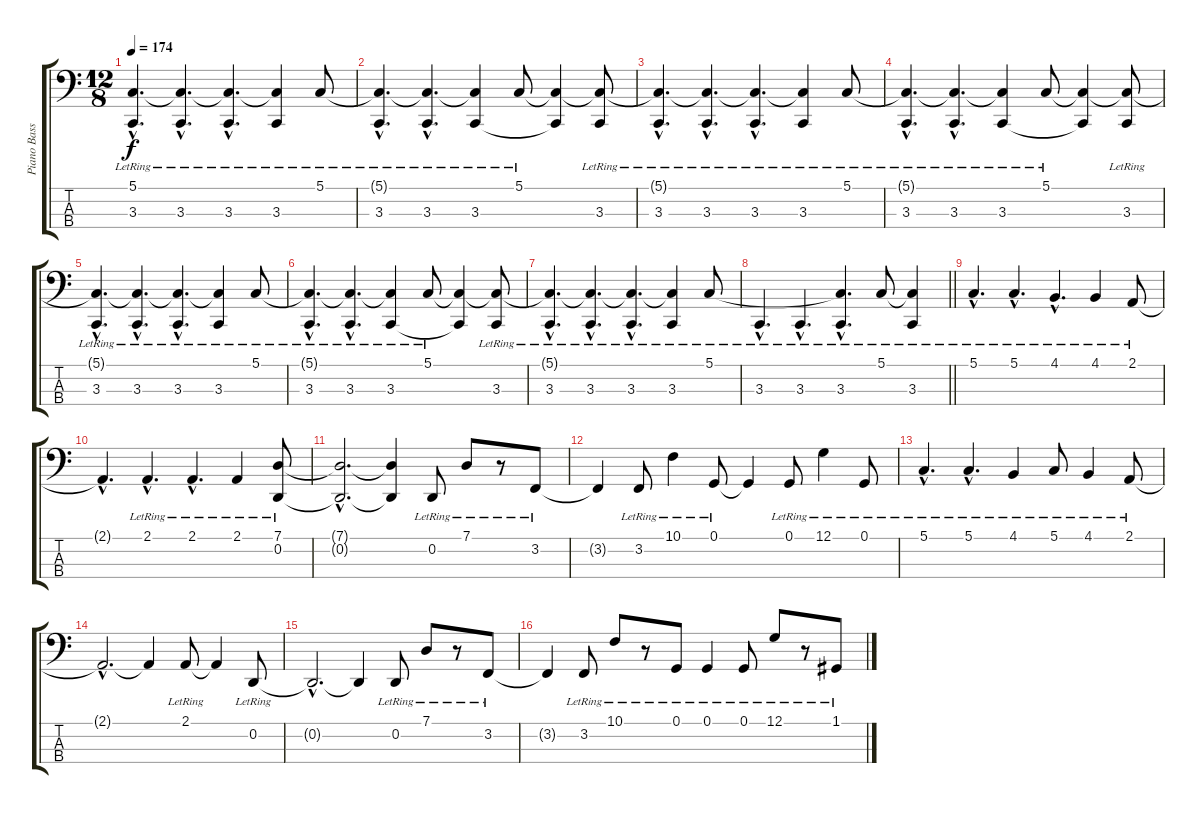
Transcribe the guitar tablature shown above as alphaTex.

\track ("Piano Bass" "Piano Bass") {instrument acousticgrandpiano}
\staff {score tabs}
\tuning (G2 D2 A1 E1) {hide}
\ts (12 8)
\tempo 174
\clef f4
\ks c
(5.1{hac t} 3.3{hac lr}).4{d dy f} (5.1{hac t} 3.3{hac lr}).4{d} (5.1{hac t} 3.3{hac lr}).4{d} (5.1{t} 3.3{lr}).4 5.1{lr}.8 |
(5.1{hac t} 3.3{hac lr}).4{d} (5.1{hac t} 3.3{hac lr}).4{d} (5.1{t} 3.3{lr}).4 5.1{lr}.8 (5.1{t} 3.3{t}).4 (5.1{t} 3.3{lr}).8 |
(5.1{hac t} 3.3{hac lr}).4{d} (5.1{hac t} 3.3{hac lr}).4{d} (5.1{hac t} 3.3{hac lr}).4{d} (5.1{t} 3.3{lr}).4 5.1{lr}.8 |
(5.1{hac t} 3.3{hac lr}).4{d} (5.1{hac t} 3.3{hac lr}).4{d} (5.1{t} 3.3{lr}).4 5.1{lr}.8 (5.1{t} 3.3{t}).4 (5.1{t} 3.3{lr}).8 |
(5.1{hac t} 3.3{hac lr}).4{d} (5.1{hac t} 3.3{hac lr}).4{d} (5.1{hac t} 3.3{hac lr}).4{d} (5.1{t} 3.3{lr}).4 5.1{lr}.8 |
(5.1{hac t} 3.3{hac lr}).4{d} (5.1{hac t} 3.3{hac lr}).4{d} (5.1{t} 3.3{lr}).4 5.1{lr}.8 (5.1{t} 3.3{t}).4 (5.1{t} 3.3{lr}).8 |
(5.1{hac t} 3.3{hac lr}).4{d} (5.1{hac t} 3.3{hac lr}).4{d} (5.1{hac t} 3.3{hac lr}).4{d} (5.1{t} 3.3{lr}).4 5.1{lr}.8 |
\barLineRight lightlight
3.3{hac lr}.4{d} 3.3{hac lr}.4{d} (5.1{hac t} 3.3{hac lr}).4{d} 5.1{lr}.8 (5.1{t} 3.3{lr}).4 |
5.1{hac lr}.4{d} 5.1{hac lr}.4{d} 4.1{hac lr}.4{d} 4.1{lr}.4 2.1{lr}.8 |
2.1{hac t}.4{d} 2.1{hac lr}.4{d} 2.1{hac lr}.4{d} 2.1{lr}.4 (7.1{lr} 0.2{lr}).8 |
(7.1{hac t} 0.2{hac t}).2{d} (7.1{t} 0.2{t}).4 0.2{lr}.8 7.1{lr}.8 r.8 3.2{lr}.8 |
3.2{t}.4 3.2{lr}.8 10.1{lr}.4 0.1{lr}.8 0.1{t}.4 0.1{lr}.8 12.1{lr}.4 0.1{lr}.8 |
5.1{hac lr}.4{d} 5.1{hac lr}.4{d} 4.1{lr}.4 5.1{lr}.8 4.1{lr}.4 2.1{lr}.8 |
2.1{hac t}.2{d} 2.1{t}.4 2.1{lr}.8 2.1{t}.4 0.2{lr}.8 |
0.2{hac t}.2{d} 0.2{t}.4 0.2{lr}.8 7.1{lr}.8 r.8 3.2{lr}.8 |
3.2{t}.4 3.2{lr}.8 10.1{lr}.8 r.8 0.1{lr}.8 0.1{lr}.4 0.1{lr}.8 12.1{lr}.8 r.8 1.1{lr}.8
